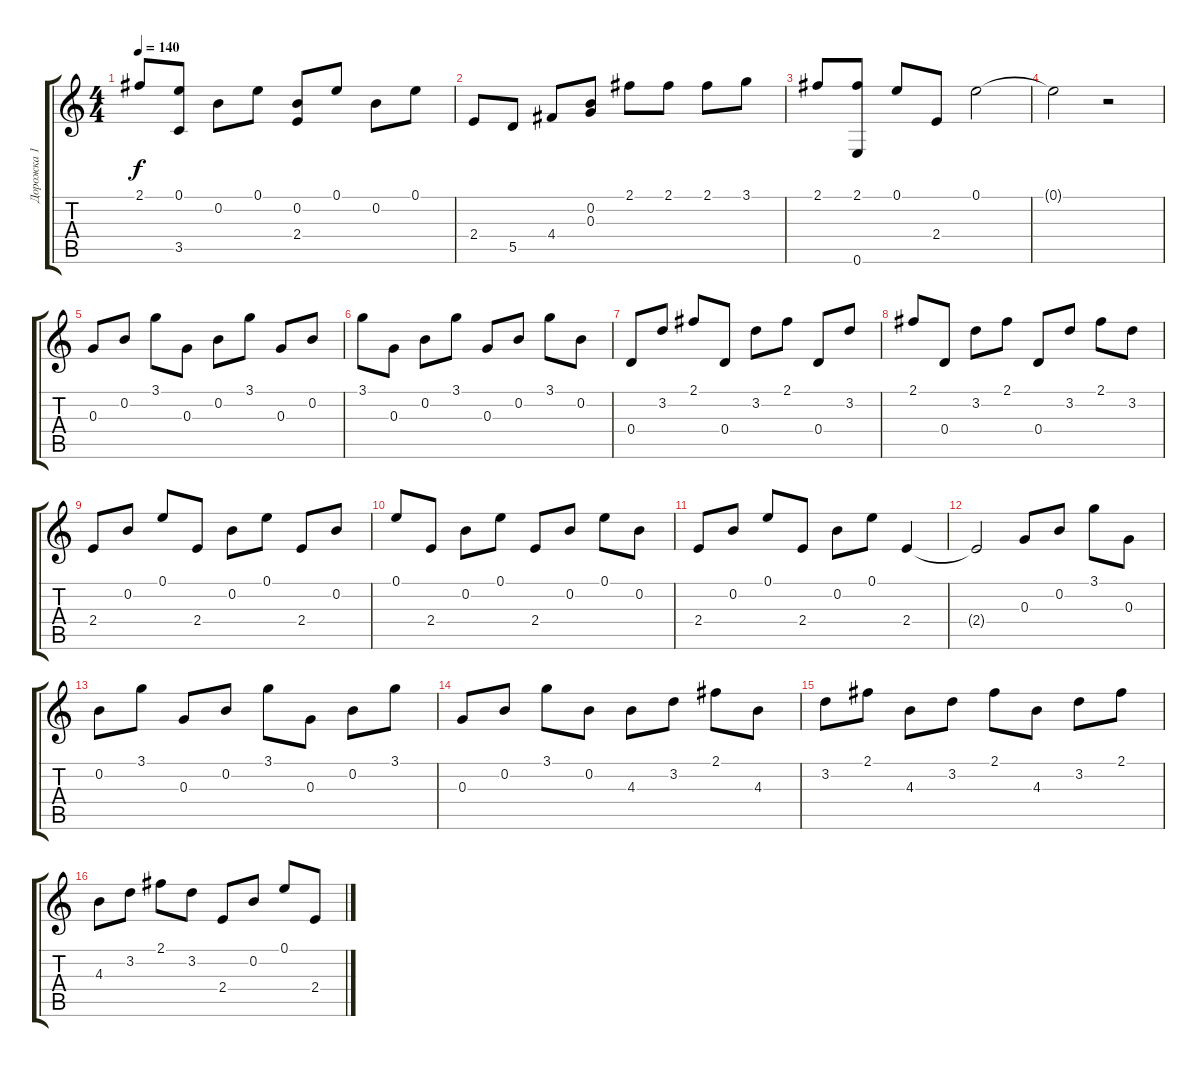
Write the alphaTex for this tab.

\track ("Дорожка 1" "Дорожка 1") {instrument acousticguitarsteel}
\staff {score tabs}
\tuning (E4 B3 G3 D3 A2 E2) {hide}
\ts (4 4)
\tempo 140
\clef g2
\ks c
2.1.8{dy f} (0.1 3.5).8 0.2.8 0.1.8 (0.2 2.4).8 0.1.8 0.2.8 0.1.8 |
2.4.8 5.5.8 4.4.8 (0.2 0.3).8 2.1.8 2.1.8 2.1.8 3.1.8 |
2.1.8 (2.1 0.6).8 0.1.8 2.4.8 0.1.2 |
0.1{t}.2 r.2 |
0.3.8 0.2.8 3.1.8 0.3.8 0.2.8 3.1.8 0.3.8 0.2.8 |
3.1.8 0.3.8 0.2.8 3.1.8 0.3.8 0.2.8 3.1.8 0.2.8 |
0.4.8 3.2.8 2.1.8 0.4.8 3.2.8 2.1.8 0.4.8 3.2.8 |
2.1.8 0.4.8 3.2.8 2.1.8 0.4.8 3.2.8 2.1.8 3.2.8 |
2.4.8 0.2.8 0.1.8 2.4.8 0.2.8 0.1.8 2.4.8 0.2.8 |
0.1.8 2.4.8 0.2.8 0.1.8 2.4.8 0.2.8 0.1.8 0.2.8 |
2.4.8 0.2.8 0.1.8 2.4.8 0.2.8 0.1.8 2.4.4 |
2.4{t}.2 0.3.8 0.2.8 3.1.8 0.3.8 |
0.2.8 3.1.8 0.3.8 0.2.8 3.1.8 0.3.8 0.2.8 3.1.8 |
0.3.8 0.2.8 3.1.8 0.2.8 4.3.8 3.2.8 2.1.8 4.3.8 |
3.2.8 2.1.8 4.3.8 3.2.8 2.1.8 4.3.8 3.2.8 2.1.8 |
4.3.8 3.2.8 2.1.8 3.2.8 2.4.8 0.2.8 0.1.8 2.4.8
